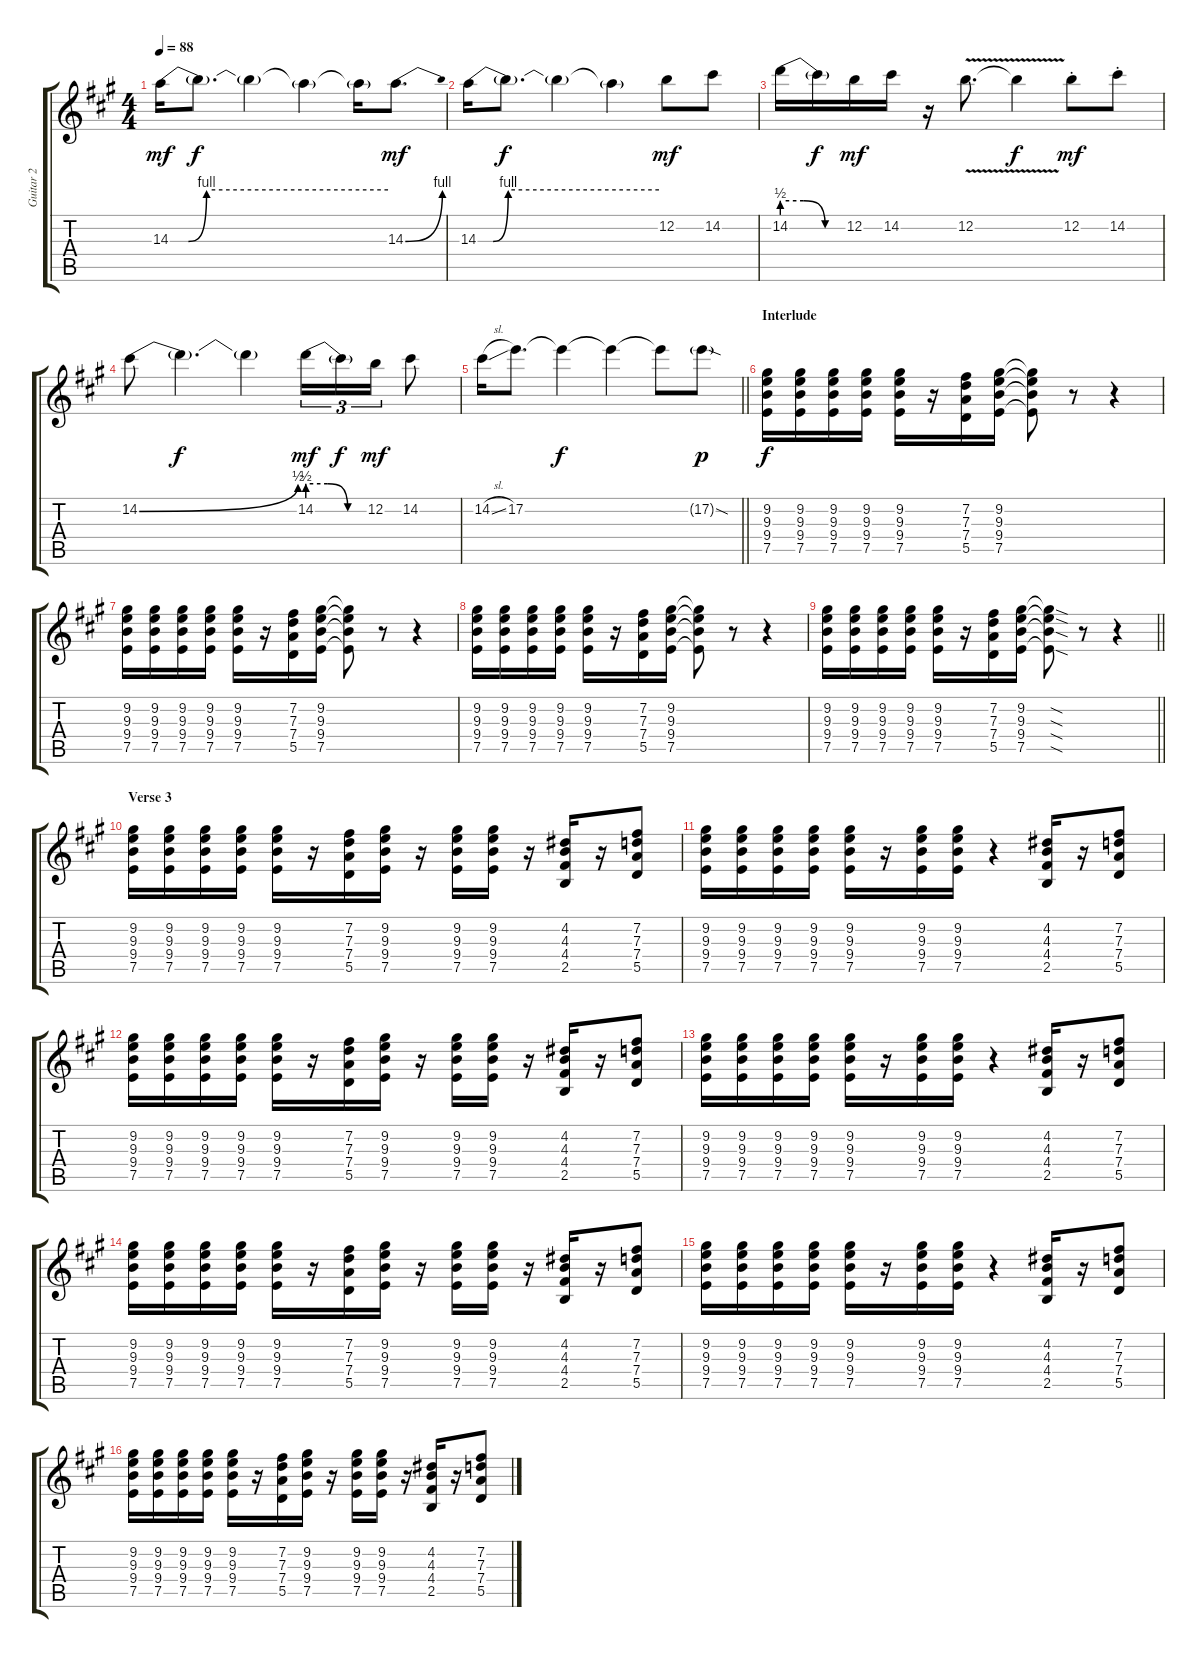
\track ("Guitar 2" "Guitar 2") {instrument overdrivenguitar}
\staff {score tabs}
\tuning (E4 B3 G3 D3 A2 E2) {hide}
\ts (4 4)
\tempo 88
\clef g2
\ks a
14.3{be (custom 0 0 5 0 10 4 60 4)}.16{dy mf} 14.3{t}.8{d dy f} 14.3{t}.4 14.3{t}.4 14.3{t}.16 14.3{be (bend 0 0 60 4)}.8{d dy mf} |
14.3{be (custom 0 0 5 0 10 4 60 4)}.16 14.3{t}.8{d dy f} 14.3{t}.4 14.3{t}.4 12.2.8{dy mf} 14.2.8 |
14.2{be (custom 0 2 20 2 40 0 60 0)}.16 14.2{t}.16{dy f} 12.2.16{dy mf} 14.2.16 r.16 12.2{v}.8{d} 12.2{t}.4{dy f} 12.2{st}.8{dy mf} 14.2{st}.8 |
14.2{be (bend 0 0 60 2)}.8 14.2{t}.4{d dy f} 14.2{t}.4 14.2{be (custom 0 2 20 2 40 0 60 0)}.16{tu (3 2) dy mf} 14.2{t}.16{tu (3 2) dy f} 12.2.16{tu (3 2) dy mf} 14.2.8 |
\barLineRight lightlight
14.2{sl}.16 17.2.8{d} 17.2{t}.4{dy f} 17.2{t}.4 17.2{t}.8 17.2{sod g}.8{dy p} |
\section ("" "Interlude")
(9.2 9.3 9.4 7.5).16{dy f} (9.2 9.3 9.4 7.5).16 (9.2 9.3 9.4 7.5).16 (9.2 9.3 9.4 7.5).16 (9.2 9.3 9.4 7.5).16 r.16 (7.2 7.3 7.4 5.5).16 (9.2 9.3 9.4 7.5).16 (9.2{t} 9.3{t} 9.4{t} 7.5{t}).8 r.8 r.4 |
(9.2 9.3 9.4 7.5).16 (9.2 9.3 9.4 7.5).16 (9.2 9.3 9.4 7.5).16 (9.2 9.3 9.4 7.5).16 (9.2 9.3 9.4 7.5).16 r.16 (7.2 7.3 7.4 5.5).16 (9.2 9.3 9.4 7.5).16 (9.2{t} 9.3{t} 9.4{t} 7.5{t}).8 r.8 r.4 |
(9.2 9.3 9.4 7.5).16 (9.2 9.3 9.4 7.5).16 (9.2 9.3 9.4 7.5).16 (9.2 9.3 9.4 7.5).16 (9.2 9.3 9.4 7.5).16 r.16 (7.2 7.3 7.4 5.5).16 (9.2 9.3 9.4 7.5).16 (9.2{t} 9.3{t} 9.4{t} 7.5{t}).8 r.8 r.4 |
\barLineRight lightlight
(9.2 9.3 9.4 7.5).16 (9.2 9.3 9.4 7.5).16 (9.2 9.3 9.4 7.5).16 (9.2 9.3 9.4 7.5).16 (9.2 9.3 9.4 7.5).16 r.16 (7.2 7.3 7.4 5.5).16 (9.2 9.3 9.4 7.5).16 (9.2{sod t} 9.3{sod t} 9.4{sod t} 7.5{sod t}).8 r.8 r.4 |
\section ("" "Verse 3")
(9.2 9.3 9.4 7.5).16 (9.2 9.3 9.4 7.5).16 (9.2 9.3 9.4 7.5).16 (9.2 9.3 9.4 7.5).16 (9.2 9.3 9.4 7.5).16 r.16 (7.2 7.3 7.4 5.5).16 (9.2 9.3 9.4 7.5).16 r.16 (9.2 9.3 9.4 7.5).16 (9.2 9.3 9.4 7.5).16 r.16 (4.2 4.3 4.4 2.5).16 r.16 (7.2 7.3 7.4 5.5).8 |
(9.2 9.3 9.4 7.5).16 (9.2 9.3 9.4 7.5).16 (9.2 9.3 9.4 7.5).16 (9.2 9.3 9.4 7.5).16 (9.2 9.3 9.4 7.5).16 r.16 (9.2 9.3 9.4 7.5).16 (9.2 9.3 9.4 7.5).16 r.4 (4.2 4.3 4.4 2.5).16 r.16 (7.2 7.3 7.4 5.5).8 |
(9.2 9.3 9.4 7.5).16 (9.2 9.3 9.4 7.5).16 (9.2 9.3 9.4 7.5).16 (9.2 9.3 9.4 7.5).16 (9.2 9.3 9.4 7.5).16 r.16 (7.2 7.3 7.4 5.5).16 (9.2 9.3 9.4 7.5).16 r.16 (9.2 9.3 9.4 7.5).16 (9.2 9.3 9.4 7.5).16 r.16 (4.2 4.3 4.4 2.5).16 r.16 (7.2 7.3 7.4 5.5).8 |
(9.2 9.3 9.4 7.5).16 (9.2 9.3 9.4 7.5).16 (9.2 9.3 9.4 7.5).16 (9.2 9.3 9.4 7.5).16 (9.2 9.3 9.4 7.5).16 r.16 (9.2 9.3 9.4 7.5).16 (9.2 9.3 9.4 7.5).16 r.4 (4.2 4.3 4.4 2.5).16 r.16 (7.2 7.3 7.4 5.5).8 |
(9.2 9.3 9.4 7.5).16 (9.2 9.3 9.4 7.5).16 (9.2 9.3 9.4 7.5).16 (9.2 9.3 9.4 7.5).16 (9.2 9.3 9.4 7.5).16 r.16 (7.2 7.3 7.4 5.5).16 (9.2 9.3 9.4 7.5).16 r.16 (9.2 9.3 9.4 7.5).16 (9.2 9.3 9.4 7.5).16 r.16 (4.2 4.3 4.4 2.5).16 r.16 (7.2 7.3 7.4 5.5).8 |
(9.2 9.3 9.4 7.5).16 (9.2 9.3 9.4 7.5).16 (9.2 9.3 9.4 7.5).16 (9.2 9.3 9.4 7.5).16 (9.2 9.3 9.4 7.5).16 r.16 (9.2 9.3 9.4 7.5).16 (9.2 9.3 9.4 7.5).16 r.4 (4.2 4.3 4.4 2.5).16 r.16 (7.2 7.3 7.4 5.5).8 |
(9.2 9.3 9.4 7.5).16 (9.2 9.3 9.4 7.5).16 (9.2 9.3 9.4 7.5).16 (9.2 9.3 9.4 7.5).16 (9.2 9.3 9.4 7.5).16 r.16 (7.2 7.3 7.4 5.5).16 (9.2 9.3 9.4 7.5).16 r.16 (9.2 9.3 9.4 7.5).16 (9.2 9.3 9.4 7.5).16 r.16 (4.2 4.3 4.4 2.5).16 r.16 (7.2 7.3 7.4 5.5).8
